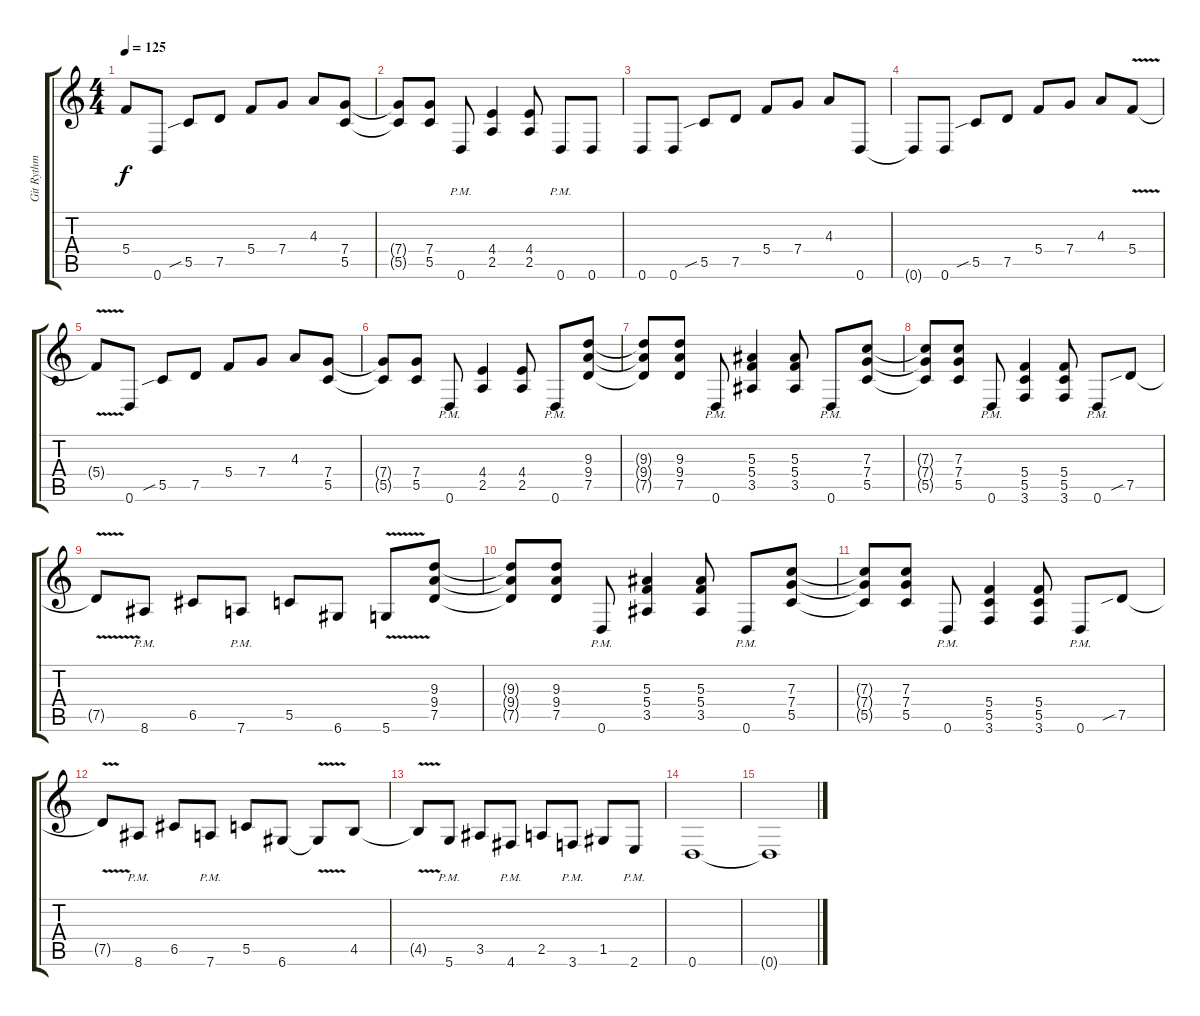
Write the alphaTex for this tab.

\track ("Git Rythm" "Git Rythm") {instrument distortionguitar}
\staff {score tabs}
\tuning (D4 A3 F3 C3 G2 D2) {hide}
\ts (4 4)
\tempo 125
\clef g2
\ks c
5.4{t}.8{dy f} 0.6.8 5.5{sib}.8 7.5.8 5.4.8 7.4.8 4.3.8 (7.4 5.5).8 |
(7.4{t} 5.5{t}).8 (7.4 5.5).8 0.6{pm}.8 (4.4 2.5).4 (4.4 2.5).8 0.6{pm}.8 0.6.8 |
0.6.8 0.6.8 5.5{sib}.8 7.5.8 5.4.8 7.4.8 4.3.8 0.6.8 |
0.6{t}.8 0.6.8 5.5{sib}.8 7.5.8 5.4.8 7.4.8 4.3.8 5.4{v}.8 |
5.4{t}.8 0.6.8 5.5{sib}.8 7.5.8 5.4.8 7.4.8 4.3.8 (7.4 5.5).8 |
(7.4{t} 5.5{t}).8 (7.4 5.5).8 0.6{pm}.8 (4.4 2.5).4 (4.4 2.5).8 0.6{pm}.8 (9.3 9.4 7.5).8 |
(9.3{t} 9.4{t} 7.5{t}).8 (9.3 9.4 7.5).8 0.6{pm}.8 (5.3 5.4 3.5).4 (5.3 5.4 3.5).8 0.6{pm}.8 (7.3 7.4 5.5).8 |
(7.3{t} 7.4{t} 5.5{t}).8 (7.3 7.4 5.5).8 0.6{pm}.8 (5.4 5.5 3.6).4 (5.4 5.5 3.6).8 0.6{pm}.8 7.5{sib}.8 |
7.5{v t}.8 8.6{pm}.8 6.5.8 7.6{pm}.8 5.5.8 6.6.8 5.6{v}.8 (9.3 9.4 7.5).8 |
(9.3{t} 9.4{t} 7.5{t}).8 (9.3 9.4 7.5).8 0.6{pm}.8 (5.3 5.4 3.5).4 (5.3 5.4 3.5).8 0.6{pm}.8 (7.3 7.4 5.5).8 |
(7.3{t} 7.4{t} 5.5{t}).8 (7.3 7.4 5.5).8 0.6{pm}.8 (5.4 5.5 3.6).4 (5.4 5.5 3.6).8 0.6{pm}.8 7.5{sib}.8 |
7.5{v t}.8 8.6{pm}.8 6.5.8 7.6{pm}.8 5.5.8 6.6.8 6.6{v t}.8 4.5.8 |
4.5{v t}.8 5.6{pm}.8 3.5.8 4.6{pm}.8 2.5.8 3.6{pm}.8 1.5.8 2.6{pm}.8 |
0.6.1 |
0.6{t}.1
